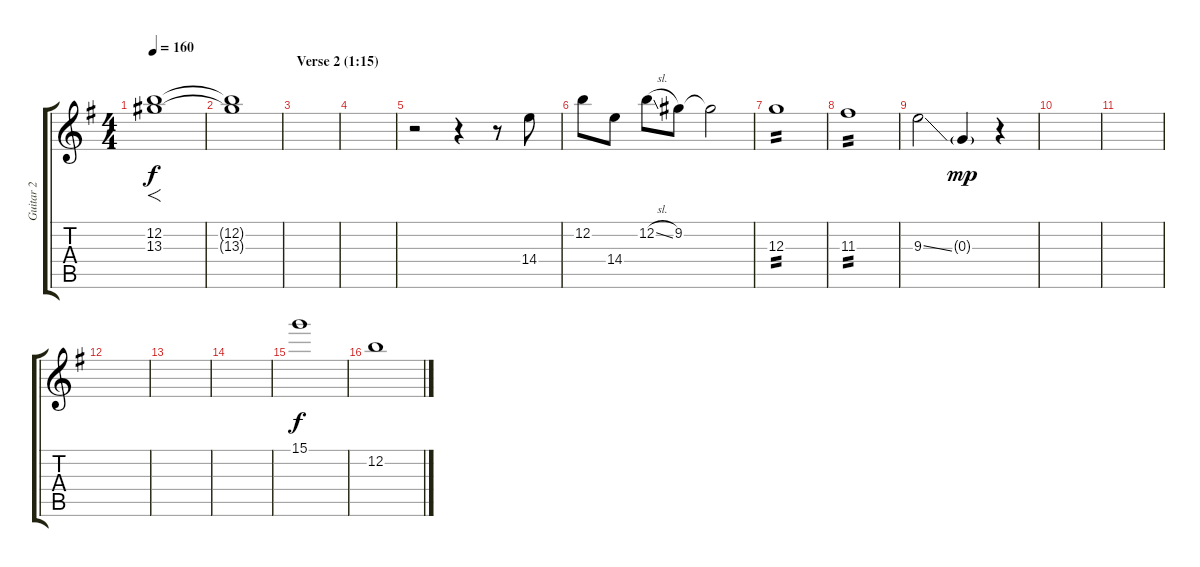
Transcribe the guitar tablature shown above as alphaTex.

\track ("Guitar 2" "Guitar 2") {instrument overdrivenguitar}
\staff {score tabs}
\tuning (E4 B3 G3 D3 A2 E2) {hide}
\ts (4 4)
\tempo 160
\clef g2
\ks g
(12.2 13.3).1{f dy f} |
(12.2{t} 13.3{t}).1 |
\section ("" "Verse 2 (1:15)")
|
|
r.2 r.4 r.8 14.4.8 |
12.2.8 14.4.8 12.2{sl}.8 9.2.8 9.2{t}.2 |
12.3.1{tp 2} |
11.3.1{tp 2} |
9.3{ss}.2 0.3{g}.4{dy mp} r.4 |
|
|
|
|
|
15.1.1{dy f} |
12.2.1
